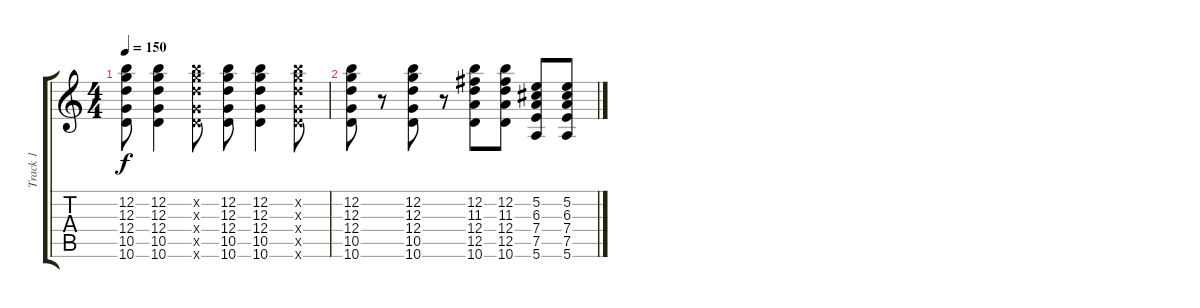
\track ("Track 1" "Track 1") {instrument overdrivenguitar}
\staff {score tabs}
\tuning (E4 B3 G3 D3 A2 E2) {hide}
\ts (4 4)
\tempo 150
\clef g2
\ks c
(12.2 12.3 12.4 10.5 10.6).8{dy f} (12.2 12.3 12.4 10.5 10.6).4 (12.2{x} 12.3{x} 12.4{x} 10.5{x} 10.6{x}).8 (12.2 12.3 12.4 10.5 10.6).8 (12.2 12.3 12.4 10.5 10.6).4 (12.2{x} 12.3{x} 12.4{x} 10.5{x} 10.6{x}).8 |
(12.2 12.3 12.4 10.5 10.6).8 r.8 (12.2 12.3 12.4 10.5 10.6).8 r.8 (12.2 11.3 12.4 12.5 10.6).8 (12.2 11.3 12.4 12.5 10.6).8 (5.2 6.3 7.4 7.5 5.6).8 (5.2 6.3 7.4 7.5 5.6).8
